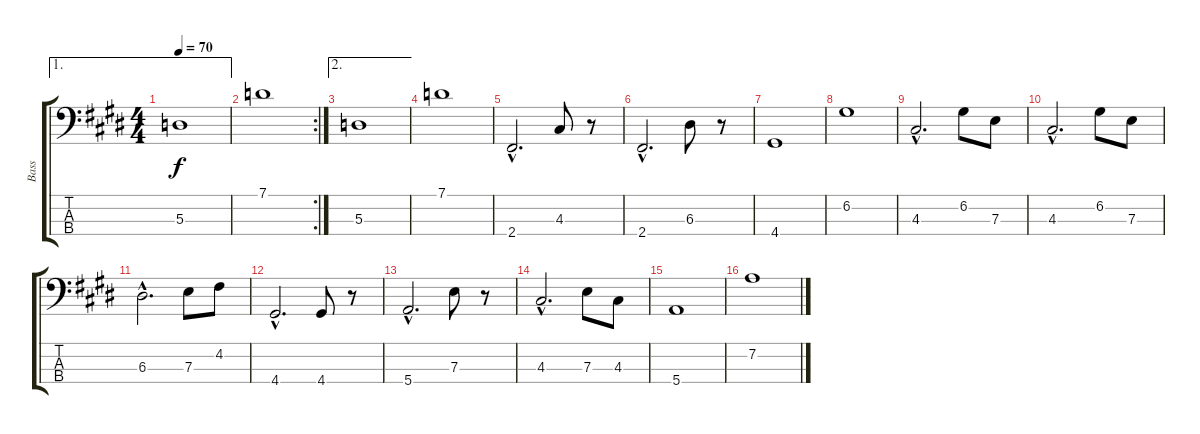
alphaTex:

\track ("Bass" "Bass") {instrument electricbassfinger}
\staff {score tabs}
\tuning (G2 D2 A1 E1) {hide}
\ae 1
\ts (4 4)
\tempo 70
\clef f4
\ks e
5.3.1{dy f} |
\rc 2
7.1.1 |
\ae 2
5.3.1 |
7.1.1 |
2.4{hac}.2{d} 4.3.8 r.8 |
2.4{hac}.2{d} 6.3.8 r.8 |
4.4.1 |
6.2.1 |
4.3{hac}.2{d} 6.2.8 7.3.8 |
4.3{hac}.2{d} 6.2.8 7.3.8 |
6.3{hac}.2{d} 7.3.8 4.2.8 |
4.4{hac}.2{d} 4.4.8 r.8 |
5.4{hac}.2{d} 7.3.8 r.8 |
4.3{hac}.2{d} 7.3.8 4.3.8 |
5.4.1 |
7.2.1
